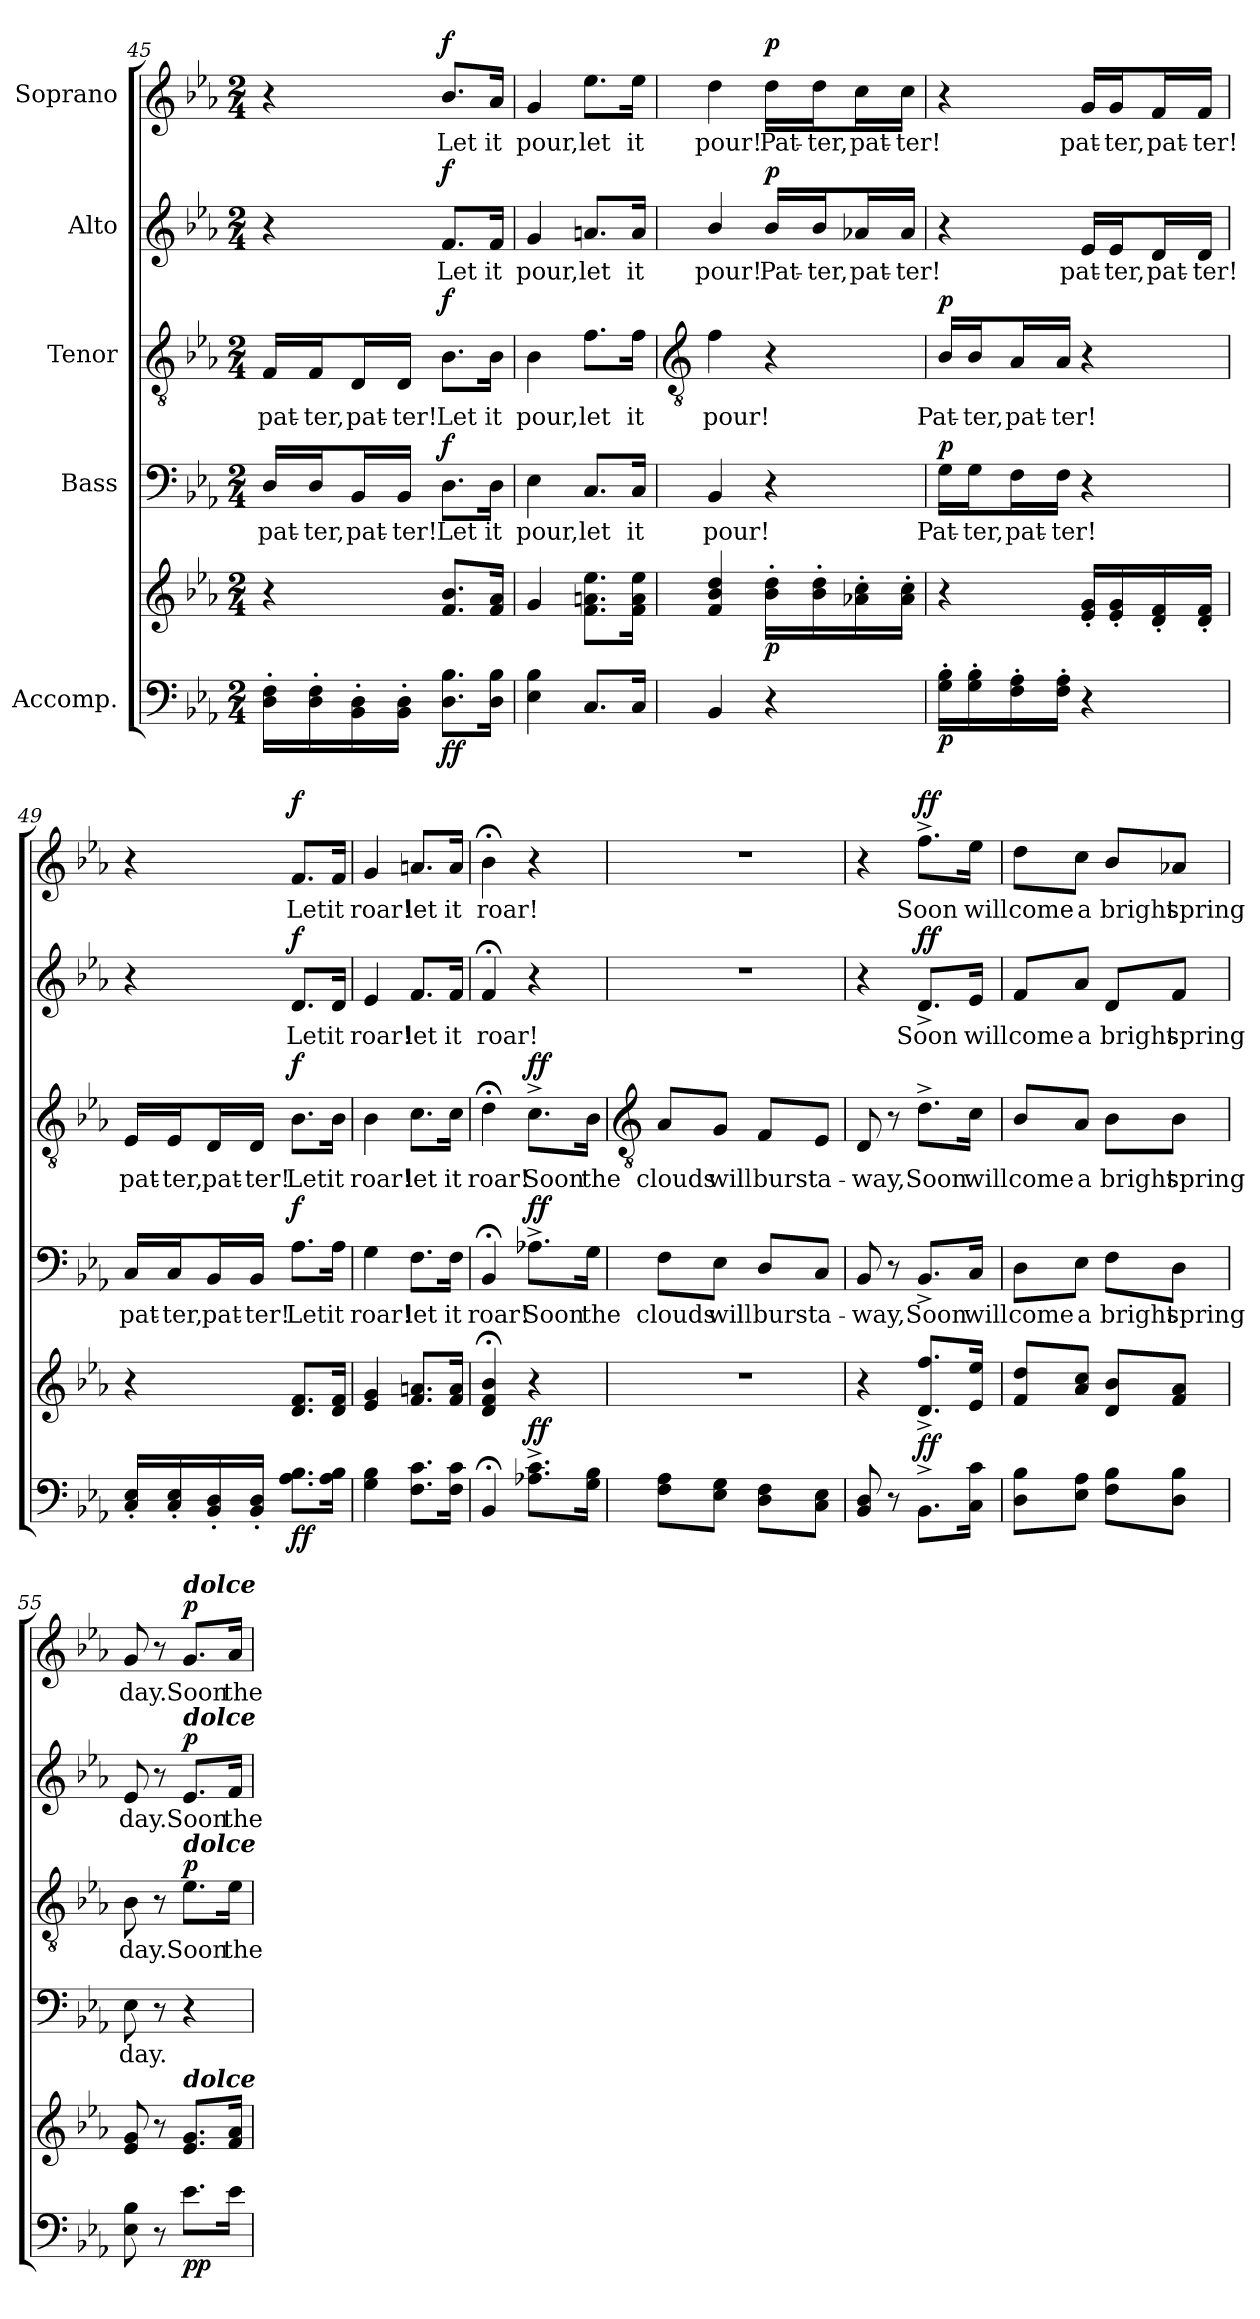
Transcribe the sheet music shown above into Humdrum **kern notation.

**kern	**kern	**dynam	**kern	**text	**dynam	**kern	**text	**dynam	**kern	**text	**dynam	**kern	**text	**dynam
*part5	*part5	*part5	*part4	*part4	*part4	*part3	*part3	*part3	*part2	*part2	*part2	*part1	*part1	*part1
*staff6	*staff5	*staff5/6	*staff4	*staff4	*staff4	*staff3	*staff3	*staff3	*staff2	*staff2	*staff2	*staff1	*staff1	*staff1
*I"Accomp.	*	*	*I"Bass	*	*	*I"Tenor	*	*	*I"Alto	*	*	*I"Soprano	*	*
*clefF4	*clefG2	*	*clefF4	*	*	*clefGv2	*	*	*clefG2	*	*	*clefG2	*	*
*k[b-e-a-]	*k[b-e-a-]	*	*k[b-e-a-]	*	*	*k[b-e-a-]	*	*	*k[b-e-a-]	*	*	*k[b-e-a-]	*	*
*E-:	*E-:	*	*E-:	*	*	*E-:	*	*	*E-:	*	*	*E-:	*	*
*M2/4	*M2/4	*	*M2/4	*	*	*M2/4	*	*	*M2/4	*	*	*M2/4	*	*
=45	=45	=45	=45	=45	=45	=45	=45	=45	=45	=45	=45	=45	=45	=45
!	!	!	!	!LO:LY:b	!	!	!LO:LY:b	!	!	!	!	!	!	!
16D' 16F'LL	4r	.	16D/LL	pat-	.	16F/LL	pat-	.	4r	.	.	4r	.	.
!	!	!	!	!LO:LY:b	!	!	!LO:LY:b	!	!	!	!	!	!	!
16D' 16F'	.	.	16D/J	-ter,	.	16F/J	-ter,	.	.	.	.	.	.	.
!	!	!	!	!LO:LY:b	!	!	!LO:LY:b	!	!	!	!	!	!	!
16BB-' 16D'	.	.	16BB-/L	pat-	.	16D/L	pat-	.	.	.	.	.	.	.
!	!	!	!	!LO:LY:b	!	!	!LO:LY:b	!	!	!	!	!	!	!
16BB-' 16D'JJ	.	.	16BB-/JJ	-ter!	.	16D/JJ	-ter!	.	.	.	.	.	.	.
!	!	!LO:DY:b=2	!	!LO:LY:b	!	!	!LO:LY:b	!	!	!LO:LY:b	!	!	!LO:LY:b	!
!	!	!LO:DY:n=1:b	!	!	!LO:DY:b	!	!	!LO:DY:b	!	!	!LO:DY:b	!	!	!LO:DY:b
8.D 8.B-L	8.f 8.b-L	f f	8.D\L	Let	f	8.B-\L	Let	f	8.f/L	Let	f	8.b-/L	Let	f
!	!	!	!	!LO:LY:b	!	!	!LO:LY:b	!	!	!LO:LY:b	!	!	!LO:LY:b	!
16D 16B-J	16f 16a-J	.	16D\Jk	it	.	16B-\Jk	it	.	16f/Jk	it	.	16a-/Jk	it	.
=46	=46	=46	=46	=46	=46	=46	=46	=46	=46	=46	=46	=46	=46	=46
!	!	!	!	!LO:LY:b	!	!	!LO:LY:b	!	!	!LO:LY:b	!	!	!LO:LY:b	!
4E- 4B-	4g	.	4E-	pour,	.	4B-	pour,	.	4g	pour,	.	4g	pour,	.
!	!	!	!	!LO:LY:b	!	!	!LO:LY:b	!	!	!LO:LY:b	!	!	!LO:LY:b	!
8.CL	8.f 8.an 8.ee-L	.	8.C/L	let	.	8.f\L	let	.	8.an/L	let	.	8.ee-\L	let	.
!	!	!	!	!LO:LY:b	!	!	!LO:LY:b	!	!	!LO:LY:b	!	!	!LO:LY:b	!
16CJ	16f 16a 16ee-J	.	16C/Jk	it	.	16f\Jk	it	.	16a/Jk	it	.	16ee-\Jk	it	.
!!LO:LB:g=z
=47	=47	=47	=47	=47	=47	=47	=47	=47	=47	=47	=47	=47	=47	=47
*	*	*	*	*	*	*clefGv2	*	*	*	*	*	*	*	*
!	!	!	!	!LO:LY:b	!	!	!LO:LY:b	!	!	!LO:LY:b	!	!	!LO:LY:b	!
4BB-	4f 4b- 4dd	.	4BB-	pour!	.	4f	pour!	.	4b-/	pour!	.	4dd	pour!	.
!	!	!LO:DY:b	!	!	!	!	!	!	!	!LO:LY:b	!LO:DY:b	!	!LO:LY:b	!LO:DY:b
4r	16b-' 16dd'LL	p	4r	.	.	4r	.	.	16b-/LL	Pat-	p	16dd\LL	Pat-	p
!	!	!	!	!	!	!	!	!	!	!LO:LY:b	!	!	!LO:LY:b	!
.	16b-' 16dd'	.	.	.	.	.	.	.	16b-/J	-ter,	.	16dd\J	-ter,	.
!	!	!	!	!	!	!	!	!	!	!LO:LY:b	!	!	!LO:LY:b	!
.	16a-X' 16cc'	.	.	.	.	.	.	.	16a-X/L	pat-	.	16cc\L	pat-	.
!	!	!	!	!	!	!	!	!	!	!LO:LY:b	!	!	!LO:LY:b	!
.	16a-' 16cc'JJ	.	.	.	.	.	.	.	16a-/JJ	-ter!	.	16cc\JJ	-ter!	.
=48	=48	=48	=48	=48	=48	=48	=48	=48	=48	=48	=48	=48	=48	=48
!	!	!LO:DY:b=2	!	!LO:LY:b	!LO:DY:b	!	!LO:LY:b	!LO:DY:b	!	!	!	!	!	!
16G' 16B-'LL	4r	p	16G\LL	Pat-	p	16B-/LL	Pat-	p	4r	.	.	4r	.	.
!	!	!	!	!LO:LY:b	!	!	!LO:LY:b	!	!	!	!	!	!	!
16G' 16B-'	.	.	16G\J	-ter,	.	16B-/J	-ter,	.	.	.	.	.	.	.
!	!	!	!	!LO:LY:b	!	!	!LO:LY:b	!	!	!	!	!	!	!
16F' 16A-'	.	.	16F\L	pat-	.	16A-/L	pat-	.	.	.	.	.	.	.
!	!	!	!	!LO:LY:b	!	!	!LO:LY:b	!	!	!	!	!	!	!
16F' 16A-'JJ	.	.	16F\JJ	-ter!	.	16A-/JJ	-ter!	.	.	.	.	.	.	.
!	!	!	!	!	!	!	!	!	!	!LO:LY:b	!	!	!LO:LY:b	!
4r	16e-' 16g'LL	.	4r	.	.	4r	.	.	16e-/LL	pat-	.	16g/LL	pat-	.
!	!	!	!	!	!	!	!	!	!	!LO:LY:b	!	!	!LO:LY:b	!
.	16e-' 16g'	.	.	.	.	.	.	.	16e-/J	-ter,	.	16g/J	-ter,	.
!	!	!	!	!	!	!	!	!	!	!LO:LY:b	!	!	!LO:LY:b	!
.	16d' 16f'	.	.	.	.	.	.	.	16d/L	pat-	.	16f/L	pat-	.
!	!	!	!	!	!	!	!	!	!	!LO:LY:b	!	!	!LO:LY:b	!
.	16d' 16f'JJ	.	.	.	.	.	.	.	16d/JJ	-ter!	.	16f/JJ	-ter!	.
=49	=49	=49	=49	=49	=49	=49	=49	=49	=49	=49	=49	=49	=49	=49
!	!	!	!	!LO:LY:b	!	!	!LO:LY:b	!	!	!	!	!	!	!
16C' 16E-'LL	4r	.	16C/LL	pat-	.	16E-/LL	pat-	.	4r	.	.	4r	.	.
!	!	!	!	!LO:LY:b	!	!	!LO:LY:b	!	!	!	!	!	!	!
16C' 16E-'	.	.	16C/J	-ter,	.	16E-/J	-ter,	.	.	.	.	.	.	.
!	!	!	!	!LO:LY:b	!	!	!LO:LY:b	!	!	!	!	!	!	!
16BB-' 16D'	.	.	16BB-/L	pat-	.	16D/L	pat-	.	.	.	.	.	.	.
!	!	!	!	!LO:LY:b	!	!	!LO:LY:b	!	!	!	!	!	!	!
16BB-' 16D'JJ	.	.	16BB-/JJ	-ter!	.	16D/JJ	-ter!	.	.	.	.	.	.	.
!	!	!LO:DY:b=2	!	!LO:LY:b	!	!	!LO:LY:b	!	!	!LO:LY:b	!	!	!LO:LY:b	!
!	!	!LO:DY:n=1:b	!	!	!LO:DY:b	!	!	!LO:DY:b	!	!	!LO:DY:b	!	!	!LO:DY:b
8.A- 8.B-L	8.d 8.fL	f f	8.A-\L	Let	f	8.B-\L	Let	f	8.d/L	Let	f	8.f/L	Let	f
!	!	!	!	!LO:LY:b	!	!	!LO:LY:b	!	!	!LO:LY:b	!	!	!LO:LY:b	!
16A- 16B-J	16d 16fJ	.	16A-\Jk	it	.	16B-\Jk	it	.	16d/Jk	it	.	16f/Jk	it	.
=50	=50	=50	=50	=50	=50	=50	=50	=50	=50	=50	=50	=50	=50	=50
!	!	!	!	!LO:LY:b	!	!	!LO:LY:b	!	!	!LO:LY:b	!	!	!LO:LY:b	!
4G 4B-	4e- 4g	.	4G	roar!	.	4B-	roar!	.	4e-	roar!	.	4g	roar!	.
!	!	!	!	!LO:LY:b	!	!	!LO:LY:b	!	!	!LO:LY:b	!	!	!LO:LY:b	!
8.F 8.cL	8.f 8.anL	.	8.F\L	let	.	8.c\L	let	.	8.f/L	let	.	8.an/L	let	.
!	!	!	!	!LO:LY:b	!	!	!LO:LY:b	!	!	!LO:LY:b	!	!	!LO:LY:b	!
16F 16cJ	16f 16aJ	.	16F\Jk	it	.	16c\Jk	it	.	16f/Jk	it	.	16a/Jk	it	.
=51	=51	=51	=51	=51	=51	=51	=51	=51	=51	=51	=51	=51	=51	=51
!	!	!	!	!LO:LY:b	!	!	!LO:LY:b	!	!	!LO:LY:b	!	!	!LO:LY:b	!
4BB-;<	4d;< 4f;< 4b-;<	.	4BB-;<	roar!	.	4d;<	roar!	.	4f;<	roar!	.	4b-;<	roar!	.
!	!	!LO:DY:a=2	!	!LO:LY:b	!LO:DY:b	!	!LO:LY:b	!LO:DY:b	!	!	!	!	!	!
8.A-X^ 8.c^L	4r	ff	8.A-X^\L	Soon	ff	8.c^\L	Soon	ff	4r	.	.	4r	.	.
!	!	!	!	!LO:LY:b	!	!	!LO:LY:b	!	!	!	!	!	!	!
16G 16B-J	.	.	16G\Jk	the	.	16B-\Jk	the	.	.	.	.	.	.	.
!!LO:LB:g=z
=52	=52	=52	=52	=52	=52	=52	=52	=52	=52	=52	=52	=52	=52	=52
*	*	*	*	*	*	*clefGv2	*	*	*	*	*	*	*	*
!	!LO:N:vis=1	!	!	!LO:LY:b	!	!	!LO:LY:b	!	!LO:N:vis=1	!	!	!LO:N:vis=1	!	!
8F 8A-L	2r	.	8F\L	clouds	.	8A-/L	clouds	.	2r	.	.	2r	.	.
!	!	!	!	!LO:LY:b	!	!	!LO:LY:b	!	!	!	!	!	!	!
8E- 8GJ	.	.	8E-\J	will	.	8G/J	will	.	.	.	.	.	.	.
!	!	!	!	!LO:LY:b	!	!	!LO:LY:b	!	!	!	!	!	!	!
8D 8FL	.	.	8D/L	burst	.	8F/L	burst	.	.	.	.	.	.	.
!	!	!	!	!LO:LY:b	!	!	!LO:LY:b	!	!	!	!	!	!	!
8C 8E-J	.	.	8C/J	a-	.	8E-/J	a-	.	.	.	.	.	.	.
=53	=53	=53	=53	=53	=53	=53	=53	=53	=53	=53	=53	=53	=53	=53
!	!	!	!	!LO:LY:b	!	!	!LO:LY:b	!	!	!	!	!	!	!
8BB- 8D	4r	.	8BB-	-way,	.	8D	-way,	.	4r	.	.	4r	.	.
8r	.	.	8r	.	.	8r	.	.	.	.	.	.	.	.
!	!	!LO:DY:b	!	!LO:LY:b	!	!	!LO:LY:b	!	!	!LO:LY:b	!LO:DY:b	!	!LO:LY:b	!LO:DY:b
8.BB-^L	8.d^ 8.ff^L	ff	8.BB-^/L	Soon	.	8.d^\L	Soon	.	8.d^/L	Soon	ff	8.ff^\L	Soon	ff
!	!	!	!	!LO:LY:b	!	!	!LO:LY:b	!	!	!LO:LY:b	!	!	!LO:LY:b	!
16C 16cJ	16e- 16ee-J	.	16C/Jk	will	.	16c\Jk	will	.	16e-/Jk	will	.	16ee-\Jk	will	.
=54	=54	=54	=54	=54	=54	=54	=54	=54	=54	=54	=54	=54	=54	=54
!	!	!	!	!LO:LY:b	!	!	!LO:LY:b	!	!	!LO:LY:b	!	!	!LO:LY:b	!
8D 8B-L	8f 8ddL	.	8D\L	come	.	8B-/L	come	.	8f/L	come	.	8dd\L	come	.
!	!	!	!	!LO:LY:b	!	!	!LO:LY:b	!	!	!LO:LY:b	!	!	!LO:LY:b	!
8E- 8A-J	8a- 8ccJ	.	8E-\J	a	.	8A-/J	a	.	8a-/J	a	.	8cc\J	a	.
!	!	!	!	!LO:LY:b	!	!	!LO:LY:b	!	!	!LO:LY:b	!	!	!LO:LY:b	!
8F 8B-L	8d 8b-L	.	8F\L	bright	.	8B-\L	bright	.	8d/L	bright	.	8b-/L	bright	.
!	!	!	!	!LO:LY:b	!	!	!LO:LY:b	!	!	!LO:LY:b	!	!	!LO:LY:b	!
8D 8B-J	8f 8a-J	.	8D\J	spring	.	8B-\J	spring	.	8f/J	spring	.	8a-X/J	spring	.
=55	=55	=55	=55	=55	=55	=55	=55	=55	=55	=55	=55	=55	=55	=55
!	!	!	!	!LO:LY:b	!	!	!LO:LY:b	!	!	!LO:LY:b	!	!	!LO:LY:b	!
8E- 8B-	8e- 8g	.	8E-	day.	.	8B-	day.	.	8e-	day.	.	8g	day.	.
8r	8r	.	8r	.	.	8r	.	.	8r	.	.	8r	.	.
!	!	!	!	!	!	!	!	!	!	!	!	!LO:TX:a:Bi:t=dolce	!	!
!	!	!	!	!	!	!	!	!	!LO:TX:a:Bi:t=dolce	!	!	!	!	!
!	!	!	!	!	!	!LO:TX:a:Bi:t=dolce	!	!	!	!	!	!	!	!
!	!LO:TX:a:Bi:t=dolce	!	!	!	!	!	!	!	!	!	!	!	!	!
!	!	!LO:DY:b=2	!	!	!	!	!LO:LY:b	!	!	!LO:LY:b	!	!	!LO:LY:b	!
!	!	!LO:DY:n=1:b	!	!	!	!	!	!LO:DY:b	!	!	!LO:DY:b	!	!	!LO:DY:b
8.e-L	8.e- 8.gL	p p	4r	.	.	8.e-\L	Soon	p	8.e-/L	Soon	p	8.g/L	Soon	p
!	!	!	!	!	!	!	!LO:LY:b	!	!	!LO:LY:b	!	!	!LO:LY:b	!
16e-J	16f 16a-J	.	.	.	.	16e-\Jk	the	.	16f/Jk	the	.	16a-/Jk	the	.
=	=	=	=	=	=	=	=	=	=	=	=	=	=	=
*-	*-	*-	*-	*-	*-	*-	*-	*-	*-	*-	*-	*-	*-	*-
